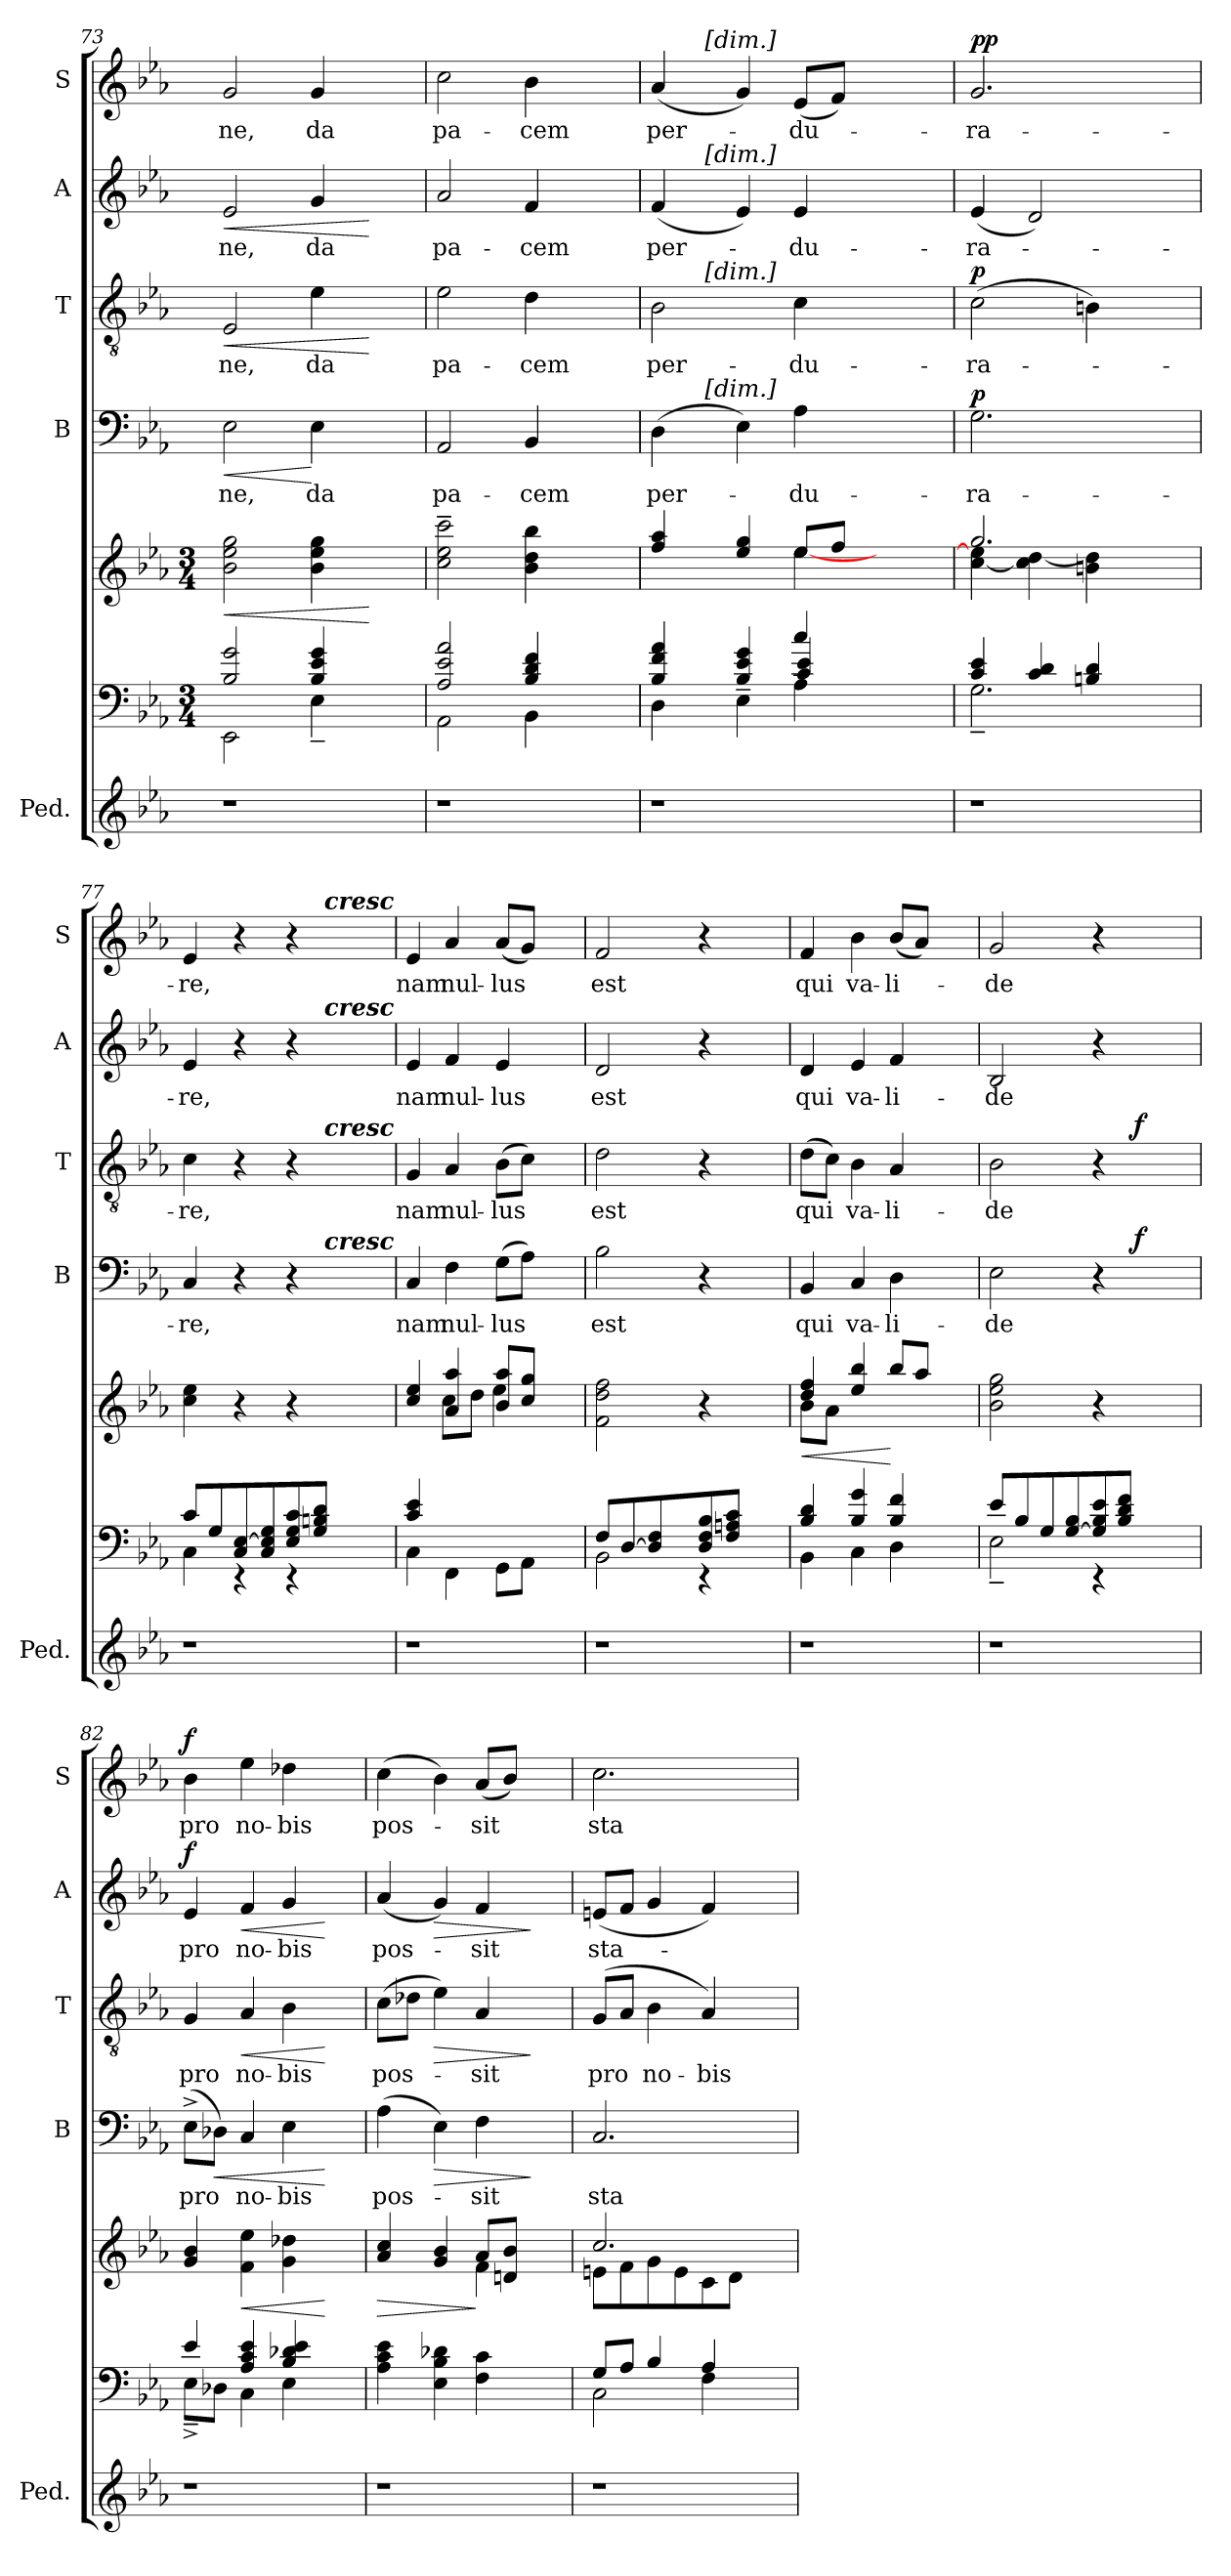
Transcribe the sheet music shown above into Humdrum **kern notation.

**kern	**kern	**kern	**dynam	**kern	**text	**dynam	**kern	**text	**dynam	**kern	**text	**dynam	**kern	**text	**dynam
*part7	*part6	*part5	*part5	*part4	*part4	*part4	*part3	*part3	*part3	*part2	*part2	*part2	*part1	*part1	*part1
*staff7	*staff6	*staff5	*staff5	*staff4	*staff4	*staff4	*staff3	*staff3	*staff3	*staff2	*staff2	*staff2	*staff1	*staff1	*staff1
*I"Ped.	*	*	*	*I"B	*	*	*I"T	*	*	*I"A	*	*	*I"S	*	*
*I'Ped.	*	*	*	*I'B	*	*	*I'T	*	*	*I'A	*	*	*I'S	*	*
*clefG2	*clefF4	*clefG2	*	*clefF4	*	*	*clefGv2	*	*	*clefG2	*	*	*clefG2	*	*
*k[b-e-a-]	*k[b-e-a-]	*k[b-e-a-]	*	*k[b-e-a-]	*	*	*k[b-e-a-]	*	*	*k[b-e-a-]	*	*	*k[b-e-a-]	*	*
*E-:	*E-:	*E-:	*	*E-:	*	*	*E-:	*	*	*E-:	*	*	*E-:	*	*
*	*M3/4	*M3/4	*	*	*	*	*	*	*	*	*	*	*	*	*
=73	=73	=73	=73	=73	=73	=73	=73	=73	=73	=73	=73	=73	=73	=73	=73
*	*^	*	*	*	*	*	*	*	*	*	*	*	*	*	*
!	!	!	!	!LO:HP:b	!	!LO:LY:b	!LO:HP:b	!	!LO:LY:b	!LO:HP:b	!	!LO:LY:b	!LO:HP:b	!	!LO:LY:b	!
1r	2B-/ 2g/	2EE-\	2b-\ 2ee-\ 2gg\	<	2E-\	-ne,	<	2E-/	-ne,	<	2e-/	ne,	<	2g/	-ne,	.
!	!	!	!	!	!	!LO:LY:b	!	!	!LO:LY:b	!	!	!LO:LY:b	!	!	!LO:LY:b	!
.	4B-/ 4e-/ 4g/	4E-~>\	4b-\ 4ee-\ 4gg\	.	4E-\	da	[	4e-\	da	.	4g/	da	.	4g/	da	.
.	4ryy	4ryy	4ryy	[	4ryy	.	.	4ryy	.	[	4ryy	.	[	4ryy	.	.
=74	=74	=74	=74	=74	=74	=74	=74	=74	=74	=74	=74	=74	=74	=74	=74	=74
!	!	!	!	!	!	!LO:LY:b	!	!	!LO:LY:b	!	!	!LO:LY:b	!	!	!LO:LY:b	!
1r	2A-/ 2e-/ 2a-/	2AA-\	2cc\~> 2ee-\~> 2ccc\~>	.	2AA-/	pa-	.	2e-\	pa-	.	2a-/	pa-	.	2cc\	pa-	.
!	!	!	!	!	!	!LO:LY:b	!	!	!LO:LY:b	!	!	!LO:LY:b	!	!	!LO:LY:b	!
.	4B-/ 4d/ 4f/	4BB-\	4b-\ 4dd\ 4bb-\	.	4BB-/	-cem	.	4d\	-cem	.	4f/	-cem	.	4b-\	-cem	.
.	4ryy	4ryy	4ryy	.	4ryy	.	.	4ryy	.	.	4ryy	.	.	4ryy	.	.
=75	=75	=75	=75	=75	=75	=75	=75	=75	=75	=75	=75	=75	=75	=75	=75	=75
*	*	*^	*^	*	*	*	*	*	*	*	*	*	*	*	*	*
!	!	!	!	!	!	!	!	!LO:LY:b	!	!	!LO:LY:b	!	!	!LO:LY:b	!	!	!LO:LY:b	!
*	*	*	*	*	*	*	*^	*	*	*^	*	*	*^	*	*	*^	*	*
1r	2ryy	4B-/ 4f/ 4a-/	4D\	4ff/ 4aa-/	2ryy	.	(>4D\	8ryy	per-	.	2B-\	8ryy	per-	.	(<4f/	8ryy	per-	.	(<4a-/	8ryy	per-	.
.	.	.	.	.	.	.	.	32ryy	.	.	.	32ryy	.	.	.	32ryy	.	.	.	32ryy	.	.
!	!	!	!	!	!	!	!	!	!	!	!	!	!	!	!	!	!	!	!	!LO:TX:a:Bi:t=[dim.]	!	!
!	!	!	!	!	!	!	!	!	!	!	!	!	!	!	!	!LO:TX:a:Bi:t=[dim.]	!	!	!	!	!	!
!	!	!	!	!	!	!	!	!	!	!	!	!LO:TX:a:Bi:t=[dim.]	!	!	!	!	!	!	!	!	!	!
!	!	!	!	!	!	!	!	!LO:TX:a:Bi:t=[dim.]	!	!	!	!	!	!	!	!	!	!	!	!	!	!
.	.	.	.	.	.	.	.	2ryy	.	.	.	2ryy	.	.	.	2ryy	.	.	.	2ryy	.	.
.	.	4B-/ 4e-/ 4g/	4E-~>\	4ee-/ 4gg/	.	.	4E-\)	.	.	.	.	.	.	.	4e-/)	.	.	.	4g/)	.	.	.
!	!	!	!	!	!	!	!	!	!LO:LY:b	!	!	!	!LO:LY:b	!	!	!	!LO:LY:b	!	!	!	!LO:LY:b	!
.	4cc/	4c/ 4e-/	4A-~>\	8ee-/L	[<4ee-\	.	4A-\	.	-du-	.	4c\	.	-du-	.	4e-/	.	-du-	.	(<8e-/L	.	-du-	.
.	.	.	.	8ff/J	.	.	.	.	.	.	.	.	.	.	.	.	.	.	8f/J)	.	.	.
.	.	.	.	.	.	.	.	4ryy	.	.	.	4ryy	.	.	.	4ryy	.	.	.	4ryy	.	.
.	4ryy	4ryy	4ryy	4ryy	4ryy	.	4ryy	.	.	.	4ryy	.	.	.	4ryy	.	.	.	4ryy	.	.	.
.	.	.	.	.	.	.	.	16.ryy	.	.	.	16.ryy	.	.	.	16.ryy	.	.	.	16.ryy	.	.
=76	=76	=76	=76	=76	=76	=76	=76	=76	=76	=76	=76	=76	=76	=76	=76	=76	=76	=76	=76	=76	=76	=76
!	!	!	!	!	!	!	!	!	!LO:LY:b	!LO:DY:a	!	!	!LO:LY:b	!LO:DY:a	!	!	!LO:LY:b	!	!	!	!LO:LY:b	!LO:DY:a
!	!	!	!	!	!	!	!	!	!	!	!	!	!	!	!	!	!	!	!	!	!	!LO:DY:n=1:b
*	*	*	*	*	*	*	*v	*v	*	*	*	*	*	*	*v	*v	*	*	*v	*v	*	*
*	*	*v	*v	*	*	*	*	*	*	*v	*v	*	*	*	*	*	*	*	*
1r	4c/ 4e-/	2.G~>\	2.gg/	[<4cc\ 4ee-\]	.	2.G\	-ra-	p	(>2c\	-ra-	p	(<4e-/	-ra-	.	2.g/	-ra-	p p
.	4c/ 4d/	.	.	4cc\] [<4dd\	.	.	.	.	.	.	.	2d/)	.	.	.	.	.
.	4Bn/ 4d/	.	.	4bn\ 4dd\]	.	.	.	.	4Bn\)	.	.	.	.	.	.	.	.
.	4ryy	4ryy	4ryy	4ryy	.	4ryy	.	.	4ryy	.	.	4ryy	.	.	4ryy	.	.
=77	=77	=77	=77	=77	=77	=77	=77	=77	=77	=77	=77	=77	=77	=77	=77	=77	=77
!	!	!	!	!	!	!	!LO:LY:b	!	!	!LO:LY:b	!	!	!LO:LY:b	!	!	!LO:LY:b	!
*	*	*	*v	*v	*	*^	*	*	*^	*	*	*^	*	*	*^	*	*
1r	8c/L	4C\	4cc\ 4ee-\	.	4C/	2ryy	-re,	.	4c\	2ryy	-re,	.	4e-/	2ryy	-re,	.	4e-/	2ryy	-re,	.
.	8G/	.	.	.	.	.	.	.	.	.	.	.	.	.	.	.	.	.	.	.
.	8C/ [>8E-/	4rEE	4r	.	4r	.	.	.	4r	.	.	.	4r	.	.	.	4r	.	.	.
.	8C/ 8E-/] 8G/	.	.	.	.	.	.	.	.	.	.	.	.	.	.	.	.	.	.	.
.	8E-/ 8G/ 8c/	4rEE	4r	.	4r	8ryy	.	.	4r	8ryy	.	.	4r	8ryy	.	.	4r	8ryy	.	.
.	8G/ 8Bn/ 8d/J	.	.	.	.	32ryy	.	.	.	32ryy	.	.	.	32ryy	.	.	.	32ryy	.	.
!	!	!	!	!	!	!	!	!	!	!	!	!	!	!	!	!	!	!LO:TX:a:Bi:t=cresc	!	!
!	!	!	!	!	!	!	!	!	!	!	!	!	!	!LO:TX:a:Bi:t=cresc	!	!	!	!	!	!
!	!	!	!	!	!	!	!	!	!	!LO:TX:a:Bi:t=cresc	!	!	!	!	!	!	!	!	!	!
!	!	!	!	!	!	!LO:TX:a:Bi:t=cresc	!	!	!	!	!	!	!	!	!	!	!	!	!	!
.	.	.	.	.	.	4ryy	.	.	.	4ryy	.	.	.	4ryy	.	.	.	4ryy	.	.
.	4ryy	4ryy	4ryy	.	4ryy	.	.	.	4ryy	.	.	.	4ryy	.	.	.	4ryy	.	.	.
.	.	.	.	.	.	16.ryy	.	.	.	16.ryy	.	.	.	16.ryy	.	.	.	16.ryy	.	.
=78	=78	=78	=78	=78	=78	=78	=78	=78	=78	=78	=78	=78	=78	=78	=78	=78	=78	=78	=78	=78
*	*	*	*^	*	*	*	*	*	*	*	*	*	*	*	*	*	*	*	*	*
!	!	!	!	!	!	!	!	!LO:LY:b	!	!	!	!LO:LY:b	!	!	!	!LO:LY:b	!	!	!	!LO:LY:b	!
*	*	*	*	*	*	*v	*v	*	*	*	*	*	*	*v	*v	*	*	*v	*v	*	*
*	*	*	*	*	*	*	*	*	*v	*v	*	*	*	*	*	*	*	*
1r	4c/ 4e-/	4C\	4cc/ 4ee-/	4ryy	.	4C/	nam	.	4G/	nam	.	4e-/	nam	.	4e-/	nam	.
!	!	!	!	!	!	!	!LO:LY:b	!	!	!LO:LY:b	!	!	!LO:LY:b	!	!	!LO:LY:b	!
.	4ryy	4FF\	4a-/ 4aa-/	8cc\L	.	4F\	nul-	.	4A-/	nul-	.	4f/	nul-	.	4a-/	nul-	.
.	.	.	.	8dd\J	.	.	.	.	.	.	.	.	.	.	.	.	.
!	!	!	!	!	!	!	!LO:LY:b	!	!	!LO:LY:b	!	!	!LO:LY:b	!	!	!LO:LY:b	!
.	2ryy	8GG\L	8b-/ 8aa-/L	4ee-\	.	(>8G\L	-lus	.	(>8B-\L	-lus	.	4e-/	-lus	.	(<8a-/L	-lus	.
.	.	8AA-\J	8cc/ 8gg/J	.	.	8A-\J)	.	.	8c\J)	.	.	.	.	.	8g/J)	.	.
.	.	4ryy	4ryy	4ryy	.	4ryy	.	.	4ryy	.	.	4ryy	.	.	4ryy	.	.
!!LO:PB:g=z
=79	=79	=79	=79	=79	=79	=79	=79	=79	=79	=79	=79	=79	=79	=79	=79	=79	=79
!	!	!	!	!	!	!	!LO:LY:b	!	!	!LO:LY:b	!	!	!LO:LY:b	!	!	!LO:LY:b	!
*	*	*	*v	*v	*	*	*	*	*	*	*	*	*	*	*	*	*
1r	8F/L	2BB-\	2f\ 2dd\ 2ff\	.	2B-\	est	.	2d\	est	.	2d/	est	.	2f/	est	.
.	[>8D/	.	.	.	.	.	.	.	.	.	.	.	.	.	.	.
.	8D/] 8F/	.	.	.	.	.	.	.	.	.	.	.	.	.	.	.
.	8ryy	.	.	.	.	.	.	.	.	.	.	.	.	.	.	.
.	8D/ 8F/ 8B-/	4rEE	4r	.	4r	.	.	4r	.	.	4r	.	.	4r	.	.
.	8F/ 8An/ 8c/J	.	.	.	.	.	.	.	.	.	.	.	.	.	.	.
.	4ryy	4ryy	4ryy	.	4ryy	.	.	4ryy	.	.	4ryy	.	.	4ryy	.	.
=80	=80	=80	=80	=80	=80	=80	=80	=80	=80	=80	=80	=80	=80	=80	=80	=80
!	!	!	!	!LO:HP:b	!	!LO:LY:b	!	!	!LO:LY:b	!	!	!LO:LY:b	!	!	!LO:LY:b	!
*	*	*	*^	*	*	*	*	*	*	*	*	*	*	*	*	*
1r	4B-/ 4d/	4BB-\	4dd/ 4ff/	8b-\L	<	4BB-/	qui	.	(>8d\L	qui	.	4d/	qui	.	4f/	qui	.
.	.	.	.	8a-\J	.	.	.	.	8c\J)	.	.	.	.	.	.	.	.
!	!	!	!	!	!	!	!LO:LY:b	!	!	!LO:LY:b	!	!	!LO:LY:b	!	!	!LO:LY:b	!
.	4B-/ 4g/	4C\	4ee-/ 4bb-/	4ryy	.	4C/	va-	.	4B-\	va-	.	4e-/	va-	.	4b-\	va-	.
!	!	!	!	!	!	!	!LO:LY:b	!	!	!LO:LY:b	!	!	!LO:LY:b	!	!	!LO:LY:b	!
.	4B-/ 4f/	4D\	8bb-/L	2ryy	[	4D\	-li-	.	4A-/	-li-	.	4f/	-li-	.	(<8b-/L	-li-	.
.	.	.	8aa-/J	.	.	.	.	.	.	.	.	.	.	.	8a-/J)	.	.
.	4ryy	4ryy	4ryy	.	.	4ryy	.	.	4ryy	.	.	4ryy	.	.	4ryy	.	.
*	*	*	*v	*v	*	*	*	*	*	*	*	*	*	*	*	*	*
=81	=81	=81	=81	=81	=81	=81	=81	=81	=81	=81	=81	=81	=81	=81	=81	=81
!	!	!	!	!	!	!LO:LY:b	!	!	!LO:LY:b	!	!	!LO:LY:b	!	!	!LO:LY:b	!
*	*	*	*	*	*^	*	*	*^	*	*	*	*	*	*	*	*
1r	8e-/L	2E-~>\	2b-\ 2ee-\ 2gg\	.	2E-\	2ryy	-de	.	2B-\	2ryy	-de	.	2B-/	-de	.	2g/	-de	.
.	8B-/	.	.	.	.	.	.	.	.	.	.	.	.	.	.	.	.	.
.	8G/	.	.	.	.	.	.	.	.	.	.	.	.	.	.	.	.	.
.	[>8G/ 8B-/	.	.	.	.	.	.	.	.	.	.	.	.	.	.	.	.	.
.	8G/] 8B-/ 8e-/	4rEE	4r	.	4r	8.ryy	.	.	4r	8.ryy	.	.	4r	.	.	4r	.	.
.	8B-/ 8d/ 8f/J	.	.	.	.	.	.	.	.	.	.	.	.	.	.	.	.	.
!	!	!	!	!	!	!	!	!LO:DY:a	!	!	!	!LO:DY:a	!	!	!	!	!	!
.	.	.	.	.	.	4ryy	.	f	.	4ryy	.	f	.	.	.	.	.	.
.	4ryy	4ryy	4ryy	.	4ryy	.	.	.	4ryy	.	.	.	4ryy	.	.	4ryy	.	.
.	.	.	.	.	.	16ryy	.	.	.	16ryy	.	.	.	.	.	.	.	.
=82	=82	=82	=82	=82	=82	=82	=82	=82	=82	=82	=82	=82	=82	=82	=82	=82	=82	=82
!	!	!	!	!	!	!	!LO:LY:b	!	!	!	!LO:LY:b	!	!	!LO:LY:b	!LO:DY:a	!	!LO:LY:b	!LO:DY:a
*	*	*	*	*	*v	*v	*	*	*	*	*	*	*	*	*	*	*	*
*	*	*	*	*	*	*	*	*v	*v	*	*	*	*	*	*	*	*
1r	4e-/	8E-^>~>\L	4g/ 4b-/	.	(>8E-^>\L	pro	.	4G/	pro	.	4e-/	pro	f	4b-\	pro	f
!	!	!	!	!	!	!	!LO:HP:b	!	!	!	!	!	!	!	!	!
.	.	8D-X\J	.	.	8D-X\J)	.	<	.	.	.	.	.	.	.	.	.
!	!	!	!	!LO:HP:b	!	!LO:LY:b	!	!	!LO:LY:b	!LO:HP:b	!	!LO:LY:b	!LO:HP:b	!	!LO:LY:b	!
.	4A-/ 4c/ 4e-/	4C\	4f\ 4ee-\	<	4C/	no-	.	4A-/	no-	<	4f/	no-	<	4ee-\	no-	.
!	!	!	!	!	!	!LO:LY:b	!	!	!LO:LY:b	!	!	!LO:LY:b	!	!	!LO:LY:b	!
.	4B-/ 4d-X/ 4e-/	4E-\	4g\ 4dd-X\	.	4E-\	-bis	.	4B-\	-bis	.	4g/	-bis	.	4dd-X\	-bis	.
.	4ryy	4ryy	4ryy	[	4ryy	.	[	4ryy	.	[	4ryy	.	[	4ryy	.	.
=83	=83	=83	=83	=83	=83	=83	=83	=83	=83	=83	=83	=83	=83	=83	=83	=83
!	!	!	!	!LO:HP:b	!	!LO:LY:b	!	!	!LO:LY:b	!	!	!LO:LY:b	!	!	!LO:LY:b	!
*	*v	*v	*^	*	*	*	*	*	*	*	*	*	*	*	*	*
1r	4A-\ 4c\ 4e-\	4a-/ 4cc/	2ryy	>	(>4A-\	pos-	.	(>8c\L	pos-	.	(<4a-/	pos-	.	(>4cc\	pos-	.
.	.	.	.	.	.	.	.	8d-X\J	.	.	.	.	.	.	.	.
!	!	!	!	!	!	!	!LO:HP:b	!	!	!LO:HP:b	!	!	!LO:HP:b	!	!	!
.	4E-\ 4B-\ 4d-X\	4g/ 4b-/	.	.	4E-\)	.	>	4e-\)	.	>	4g/)	.	>	4b-\)	.	.
!	!	!	!	!	!	!LO:LY:b	!	!	!LO:LY:b	!	!	!LO:LY:b	!	!	!LO:LY:b	!
.	4F\ 4c\	8a-/L	4f\	]	4F\	-sit	.	4A-/	-sit	.	4f/	-sit	.	(<8a-/L	-sit	.
.	.	8dni/ 8b-/J	.	.	.	.	.	.	.	.	.	.	.	8b-/J)	.	.
.	4ryy	4ryy	4ryy	.	4ryy	.	]	4ryy	.	]	4ryy	.	]	4ryy	.	.
=84	=84	=84	=84	=84	=84	=84	=84	=84	=84	=84	=84	=84	=84	=84	=84	=84
*	*^	*	*	*	*	*	*	*	*	*	*	*	*	*	*	*
!	!	!	!	!	!	!	!LO:LY:b	!	!	!LO:LY:b	!	!	!LO:LY:b	!	!	!LO:LY:b	!
1r	8G/L	2C\	2.cc/	8en\L	.	2.C/	sta-	.	(>8G/L	pro	.	(<8en/L	sta-	.	2.cc\	sta-	.
.	8A-/J	.	.	8f\	.	.	.	.	8A-/J	.	.	8f/J	.	.	.	.	.
!	!	!	!	!	!	!	!	!	!	!LO:LY:b	!	!	!	!	!	!	!
.	4B-/	.	.	8g\	.	.	.	.	4B-\	no-	.	4g/	.	.	.	.	.
.	.	.	.	8e\	.	.	.	.	.	.	.	.	.	.	.	.	.
!	!	!	!	!	!	!	!	!	!	!LO:LY:b	!	!	!	!	!	!	!
.	4A-/	4F\	.	8c\	.	.	.	.	4A-/)	-bis	.	4f/)	.	.	.	.	.
.	.	.	.	8d\J	.	.	.	.	.	.	.	.	.	.	.	.	.
.	4ryy	4ryy	4ryy	4ryy	.	4ryy	.	.	4ryy	.	.	4ryy	.	.	4ryy	.	.
*	*v	*v	*	*	*	*	*	*	*	*	*	*	*	*	*	*	*
*	*	*v	*v	*	*	*	*	*	*	*	*	*	*	*	*	*
=	=	=	=	=	=	=	=	=	=	=	=	=	=	=	=
*-	*-	*-	*-	*-	*-	*-	*-	*-	*-	*-	*-	*-	*-	*-	*-
